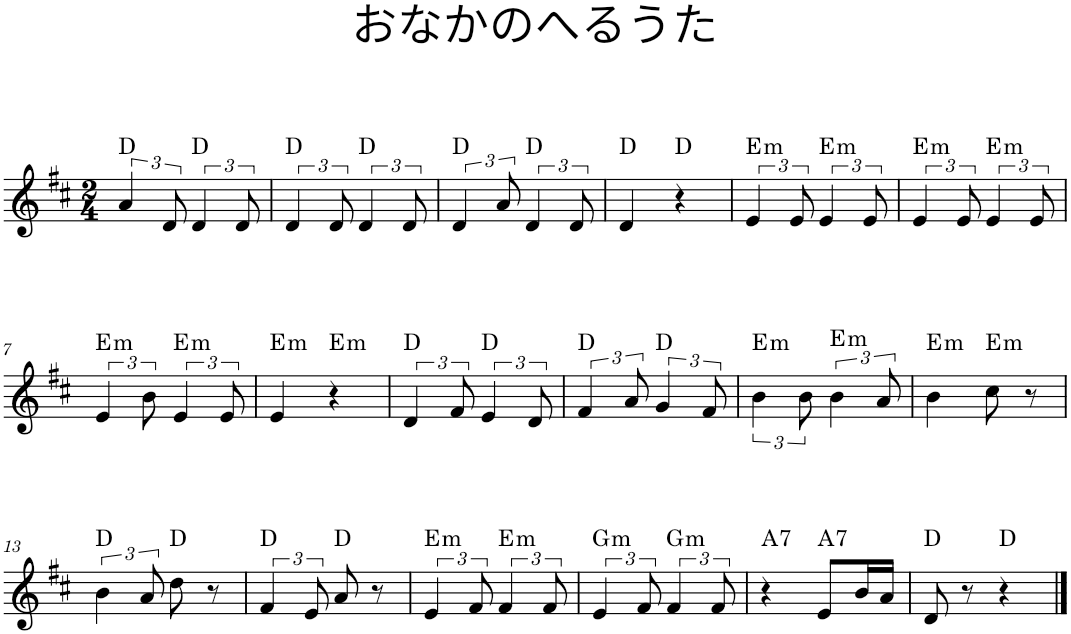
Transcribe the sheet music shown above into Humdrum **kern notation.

**kern	**harte
*part1	*part1
*staff1	*
*I"Piano	*
*I'Pno.	*
*clefG2	*
*k[f#c#]	*
*M2/4	*
=1	=1
6a/	D:maj
12d/	.
6d/	D:maj
12d/	.
=2	=2
6d/	D:maj
12d/	.
6d/	D:maj
12d/	.
=3	=3
6d/	D:maj
12a/	.
6d/	D:maj
12d/	.
=4	=4
4d/	D:maj
4r	D:maj
=5	=5
!	!LO:H:kt=m
6e/	E:min
12e/	.
!	!LO:H:kt=m
6e/	E:min
12e/	.
=6	=6
!	!LO:H:kt=m
6e/	E:min
12e/	.
!	!LO:H:kt=m
6e/	E:min
12e/	.
!!LO:LB:g=z
=7	=7
!	!LO:H:kt=m
6e/	E:min
12b\	.
!	!LO:H:kt=m
6e/	E:min
12e/	.
=8	=8
!	!LO:H:kt=m
4e/	E:min
!	!LO:H:kt=m
4r	E:min
=9	=9
6d/	D:maj
12f#/	.
6e/	D:maj
12d/	.
=10	=10
6f#/	D:maj
12a/	.
6g/	D:maj
12f#/	.
=11	=11
!	!LO:H:kt=m
6b\	E:min
12b\	.
!	!LO:H:kt=m
6b\	E:min
12a/	.
=12	=12
!	!LO:H:kt=m
4b\	E:min
!	!LO:H:kt=m
8cc#\	E:min
8r	.
!!LO:LB:g=z
=13	=13
6b\	D:maj
12a/	.
8dd\	D:maj
8r	.
=14	=14
6f#/	D:maj
12e/	.
8a/	D:maj
8r	.
=15	=15
!	!LO:H:kt=m
6e/	E:min
12f#/	.
!	!LO:H:kt=m
6f#/	E:min
12f#/	.
=16	=16
!	!LO:H:kt=m
6e/	G:min
12f#/	.
!	!LO:H:kt=m
6f#/	G:min
12f#/	.
=17	=17
!	!LO:H:kt=7
4r	A:7
!	!LO:H:kt=7
8e/L	A:7
16b/L	.
16a/JJ	.
=18	=18
8d/	D:maj
8r	.
4r	D:maj
==	==
*-	*-
